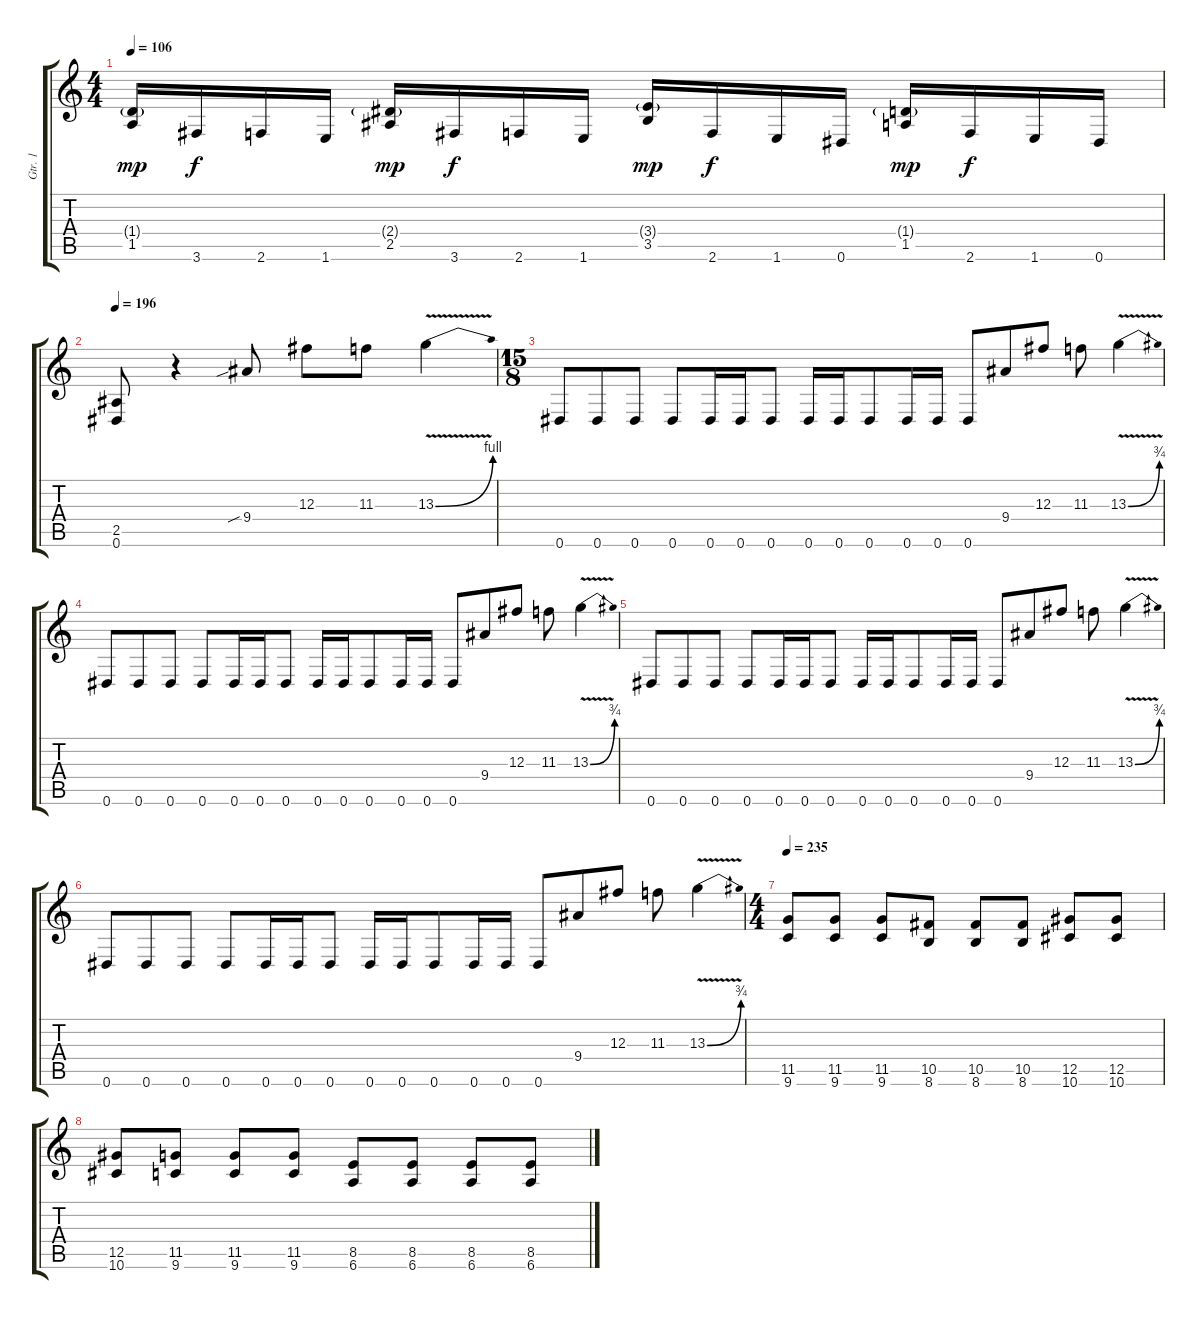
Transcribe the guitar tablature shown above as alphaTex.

\track ("Gtr. 1" "Gtr. 1") {instrument overdrivenguitar}
\staff {score tabs}
\tuning (Eb4 Bb3 Gb3 Db3 Ab2 Eb2) {hide}
\ts (4 4)
\tempo 106
\clef g2
\ks c
(1.4{g} 1.5).16{dy mp} 3.6.16{dy f} 2.6.16 1.6.16 (2.4{g} 2.5).16{dy mp} 3.6.16{dy f} 2.6.16 1.6.16 (3.4{g} 3.5).16{dy mp} 2.6.16{dy f} 1.6.16 0.6.16 (1.4{g} 1.5).16{dy mp} 2.6.16{dy f} 1.6.16 0.6.16 |
\tempo 196
(2.5 0.6).8 r.4 9.4{sib}.8 12.3.8 11.3.8 13.3{be (bend 0 0 60 4) v}.4 |
\ts (15 8)
0.6.8 0.6.8 0.6.8 0.6.8 0.6.16 0.6.16 0.6.8 0.6.16 0.6.16 0.6.8 0.6.16 0.6.16 0.6.8 9.4.8 12.3.8 11.3.8 13.3{be (bend 0 0 60 3) v}.4 |
0.6.8 0.6.8 0.6.8 0.6.8 0.6.16 0.6.16 0.6.8 0.6.16 0.6.16 0.6.8 0.6.16 0.6.16 0.6.8 9.4.8 12.3.8 11.3.8 13.3{be (bend 0 0 60 3) v}.4 |
0.6.8 0.6.8 0.6.8 0.6.8 0.6.16 0.6.16 0.6.8 0.6.16 0.6.16 0.6.8 0.6.16 0.6.16 0.6.8 9.4.8 12.3.8 11.3.8 13.3{be (bend 0 0 60 3) v}.4 |
0.6.8 0.6.8 0.6.8 0.6.8 0.6.16 0.6.16 0.6.8 0.6.16 0.6.16 0.6.8 0.6.16 0.6.16 0.6.8 9.4.8 12.3.8 11.3.8 13.3{be (bend 0 0 60 3) v}.4 |
\ts (4 4)
\tempo 235
(11.5 9.6).8 (11.5 9.6).8 (11.5 9.6).8 (10.5 8.6).8 (10.5 8.6).8 (10.5 8.6).8 (12.5 10.6).8 (12.5 10.6).8 |
(12.5 10.6).8 (11.5 9.6).8 (11.5 9.6).8 (11.5 9.6).8 (8.5 6.6).8 (8.5 6.6).8 (8.5 6.6).8 (8.5 6.6).8
